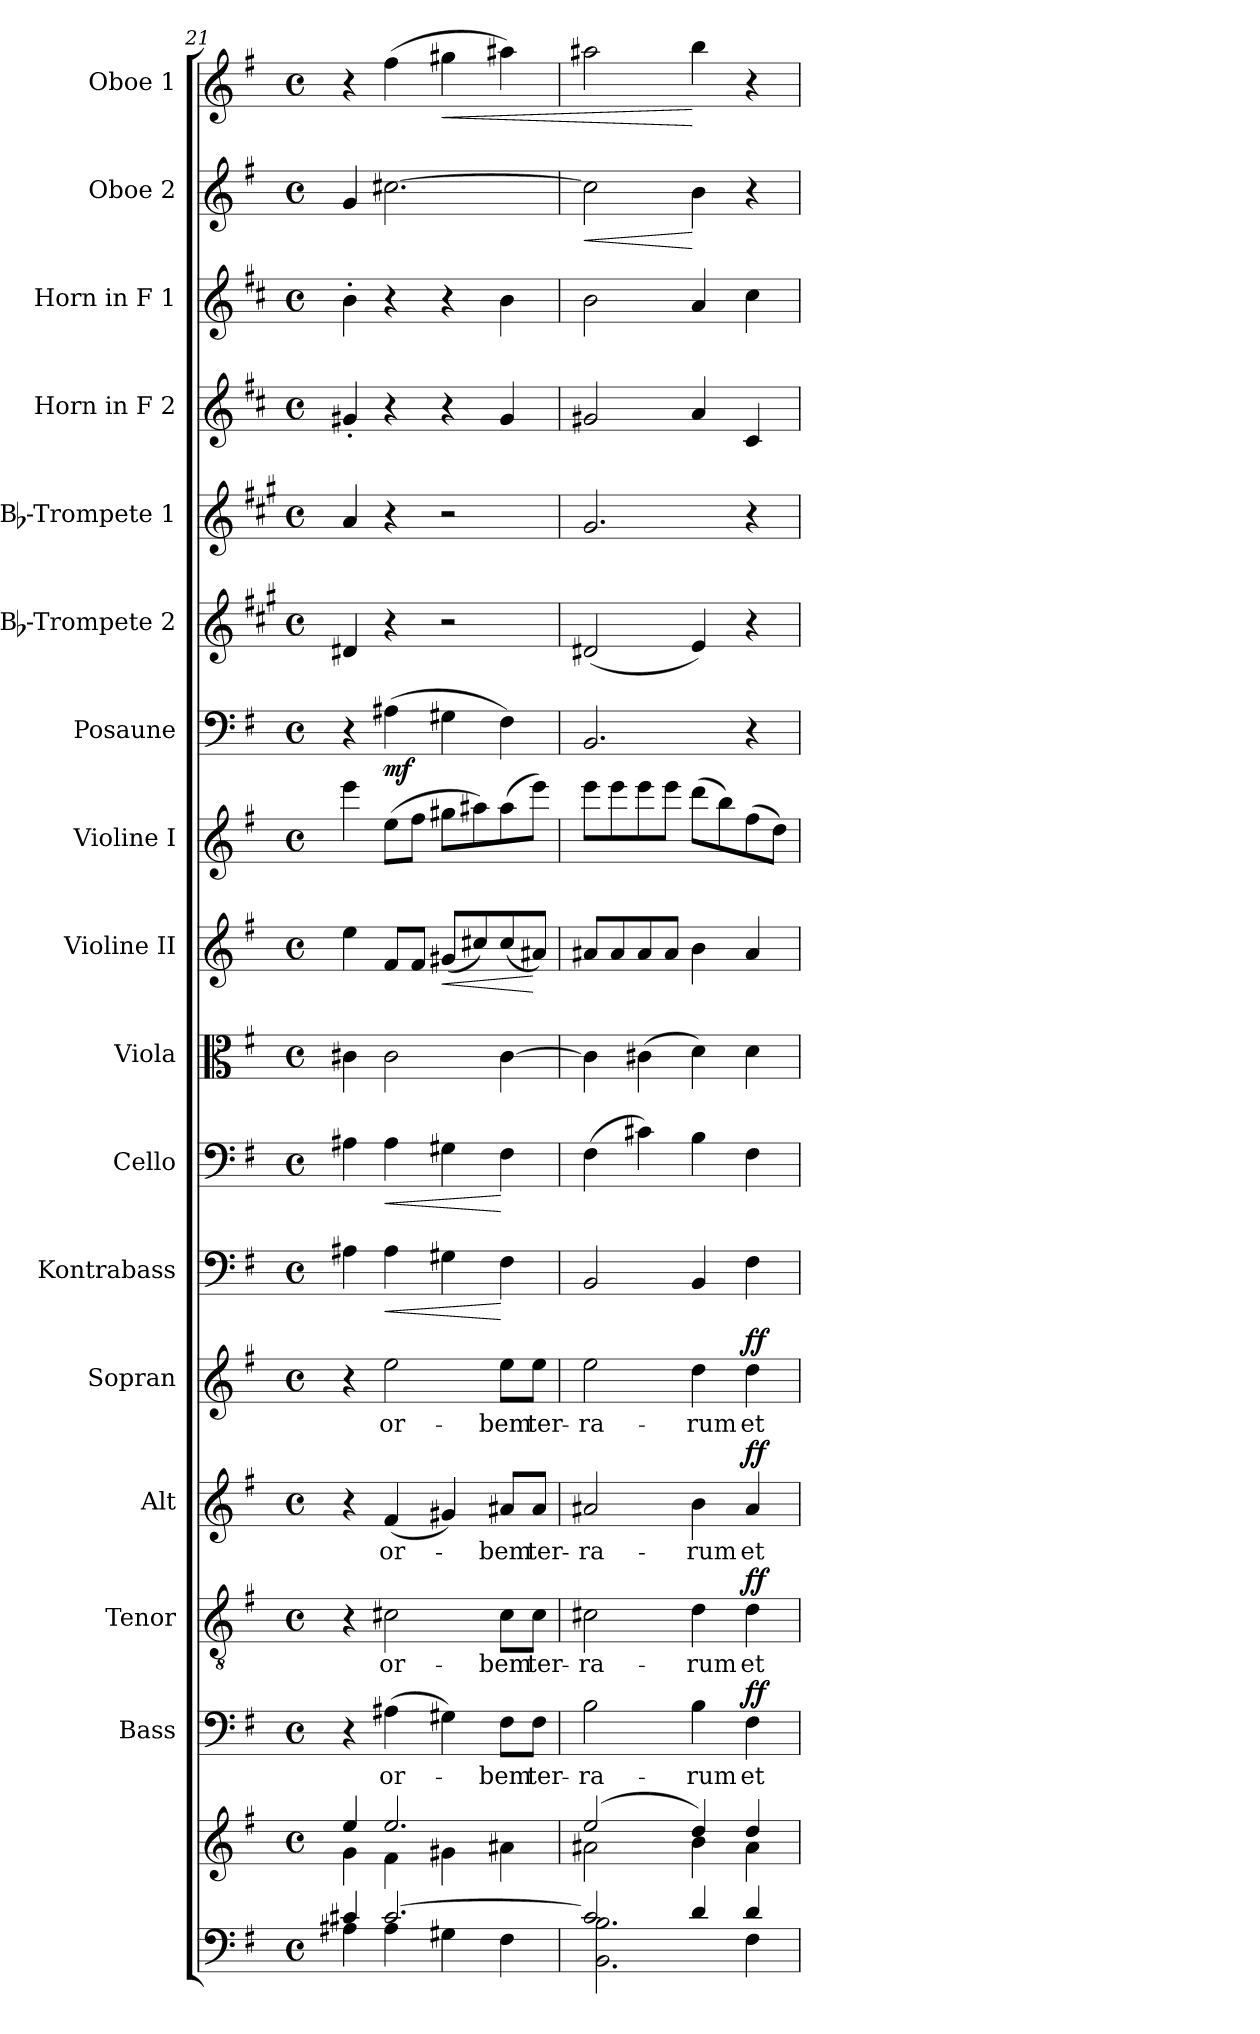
**kern	**kern	**kern	**text	**dynam	**kern	**text	**dynam	**kern	**text	**dynam	**kern	**text	**dynam	**kern	**dynam	**kern	**dynam	**kern	**kern	**dynam	**kern	**kern	**dynam	**kern	**kern	**kern	**kern	**kern	**dynam	**kern	**dynam
*part17	*part17	*part16	*part16	*part16	*part15	*part15	*part15	*part14	*part14	*part14	*part13	*part13	*part13	*part12	*part12	*part11	*part11	*part10	*part9	*part9	*part8	*part7	*part7	*part6	*part5	*part4	*part3	*part2	*part2	*part1	*part1
*staff18	*staff17	*staff16	*staff16	*staff16	*staff15	*staff15	*staff15	*staff14	*staff14	*staff14	*staff13	*staff13	*staff13	*staff12	*staff12	*staff11	*staff11	*staff10	*staff9	*staff9	*staff8	*staff7	*staff7	*staff6	*staff5	*staff4	*staff3	*staff2	*staff2	*staff1	*staff1
*	*	*I"Bass	*	*	*I"Tenor	*	*	*I"Alt	*	*	*I"Sopran	*	*	*I"Kontrabass	*	*I"Cello	*	*I"Viola	*I"Violine II	*	*I"Violine I	*I"Posaune	*	*I"Bb-Trompete 2	*I"Bb-Trompete 1	*I"Horn in F 2	*I"Horn in F 1	*I"Oboe 2	*	*I"Oboe 1	*
*	*	*I'B.	*	*	*I'T.	*	*	*I'A.	*	*	*I'S.	*	*	*I'Kb.	*	*	*	*I'Vla.	*I'Vl. II	*	*I'Vl. I	*I'Pos.	*	*I'Bb Trp. 2	*I'Bb Trp. 1	*	*	*I'Ob. 2	*	*I'Ob. 1	*
*clefF4	*clefG2	*clefF4	*	*	*clefGv2	*	*	*clefG2	*	*	*clefG2	*	*	*clefF4	*	*clefF4	*	*clefC3	*clefG2	*	*clefG2	*clefF4	*	*clefG2	*clefG2	*clefG2	*clefG2	*clefG2	*	*clefG2	*
*	*	*	*	*	*	*	*	*	*	*	*	*	*	*ITrd7c12	*	*	*	*	*	*	*	*	*	*ITrd1c2	*ITrd1c2	*ITrd4c7	*ITrd4c7	*	*	*	*
*k[f#]	*k[f#]	*k[f#]	*	*	*k[f#]	*	*	*k[f#]	*	*	*k[f#]	*	*	*k[f#]	*	*k[f#]	*	*k[f#]	*k[f#]	*	*k[f#]	*k[f#]	*	*k[f#]	*k[f#]	*k[f#]	*k[f#]	*k[f#]	*	*k[f#]	*
*G:	*G:	*G:	*	*	*G:	*	*	*G:	*	*	*G:	*	*	*G:	*	*G:	*	*G:	*G:	*	*G:	*G:	*	*G:	*G:	*G:	*G:	*G:	*	*G:	*
*M4/4	*M4/4	*M4/4	*	*	*M4/4	*	*	*M4/4	*	*	*M4/4	*	*	*M4/4	*	*M4/4	*	*M4/4	*M4/4	*	*M4/4	*M4/4	*	*M4/4	*M4/4	*M4/4	*M4/4	*M4/4	*	*M4/4	*
*met(c)	*met(c)	*met(c)	*	*	*met(c)	*	*	*met(c)	*	*	*met(c)	*	*	*met(c)	*	*met(c)	*	*met(c)	*met(c)	*	*met(c)	*met(c)	*	*met(c)	*met(c)	*met(c)	*met(c)	*met(c)	*	*met(c)	*
=21	=21	=21	=21	=21	=21	=21	=21	=21	=21	=21	=21	=21	=21	=21	=21	=21	=21	=21	=21	=21	=21	=21	=21	=21	=21	=21	=21	=21	=21	=21	=21
*^	*^	*	*	*	*	*	*	*	*	*	*	*	*	*	*	*	*	*	*	*	*	*	*	*	*	*	*	*	*	*	*
4c#X/	4A#X\	4ee/	4g\	4r	.	.	4r	.	.	4r	.	.	4r	.	.	4AA#X\	.	4A#X\	.	4c#X\	4ee\	.	4eee\	4r	.	4c#X/	4g/	4c#X'</	4e'>\	4g/	.	4r	.
!	!	!	!	!	!LO:LY:b	!	!	!LO:LY:b	!	!	!LO:LY:b	!	!	!LO:LY:b	!	!	!LO:HP:b	!	!LO:HP:b	!	!	!	!	!	!LO:DY:b	!	!	!	!	!	!	!	!
[>2.c#/	4A#\	2.ee/	4f#\	(>4A#X\	or-	.	2c#X\	or-	.	(<4f#/	or-	.	2ee\	or-	.	4AA#\	<	4A#\	<	2c#\	8f#/L	.	(>8ee\L	(>4A#X\	mf	4r	4r	4r	4r	[2.cc#X\	.	(>4ff#\	.
.	.	.	.	.	.	.	.	.	.	.	.	.	.	.	.	.	.	.	.	.	8f#/J	.	8ff#\J	.	.	.	.	.	.	.	.	.	.
!	!	!	!	!	!	!	!	!	!	!	!	!	!	!	!	!	!	!	!	!	!	!LO:HP:b	!	!	!	!	!	!	!	!	!	!	!LO:HP:b
.	4G#X\	.	4g#X\	4G#X\)	.	.	.	.	.	4g#X/)	.	.	.	.	.	4GG#X\	.	4G#X\	.	.	(<8g#X/L	<	8gg#X\L	4G#X\	.	2r	2r	4r	4r	.	.	4gg#X\	<
.	.	.	.	.	.	.	.	.	.	.	.	.	.	.	.	.	.	.	.	.	8cc#X/)	.	8aa#X\)	.	.	.	.	.	.	.	.	.	.
!	!	!	!	!	!LO:LY:b	!	!	!LO:LY:b	!	!	!LO:LY:b	!	!	!LO:LY:b	!	!	!	!	!	!	!	!	!	!	!	!	!	!	!	!	!	!	!
.	4F#\	.	4a#X\	8F#\L	-bem	.	8c#\L	-bem	.	8a#X/L	-bem	.	8ee\L	-bem	.	4FF#\	[	4F#\	[	[4c#\	(<8cc#/	.	(>8aa#\	4F#\)	.	.	.	4c#/	4e\	.	.	4aa#X\)	.
!	!	!	!	!	!LO:LY:b	!	!	!LO:LY:b	!	!	!LO:LY:b	!	!	!LO:LY:b	!	!	!	!	!	!	!	!	!	!	!	!	!	!	!	!	!	!	!
.	.	.	.	8F#\J	ter-	.	8c#\J	ter-	.	8a#/J	ter-	.	8ee\J	ter-	.	.	.	.	.	.	8a#X/J)	[	8eee\J)	.	.	.	.	.	.	.	.	.	.
=22	=22	=22	=22	=22	=22	=22	=22	=22	=22	=22	=22	=22	=22	=22	=22	=22	=22	=22	=22	=22	=22	=22	=22	=22	=22	=22	=22	=22	=22	=22	=22	=22	=22
!	!	!	!	!	!LO:LY:b	!	!	!LO:LY:b	!	!	!LO:LY:b	!	!	!LO:LY:b	!	!	!	!	!	!	!	!	!	!	!	!	!	!	!	!	!LO:HP:b	!	!
2c#/]	2.BB\ 2.B\	(2ee/	2a#X\	2B\	-ra-	.	2c#X\	-ra-	.	2a#X/	-ra-	.	2ee\	-ra-	.	2BBB/	.	(>4F#\	.	4c#\]	8a#X/L	.	8eee\L	2.BB/	.	(<2c#X/	2.f#/	2c#X/	2e\	2cc#\]	<	2aa#X\	.
.	.	.	.	.	.	.	.	.	.	.	.	.	.	.	.	.	.	.	.	.	8a#/	.	8eee\	.	.	.	.	.	.	.	.	.	.
.	.	.	.	.	.	.	.	.	.	.	.	.	.	.	.	.	.	4c#X\)	.	(>4c#X\	8a#/	.	8eee\	.	.	.	.	.	.	.	.	.	.
.	.	.	.	.	.	.	.	.	.	.	.	.	.	.	.	.	.	.	.	.	8a#/J	.	8eee\J	.	.	.	.	.	.	.	.	.	.
!	!	!	!	!	!LO:LY:b	!	!	!LO:LY:b	!	!	!LO:LY:b	!	!	!LO:LY:b	!	!	!	!	!	!	!	!	!	!	!	!	!	!	!	!	!	!	!
4d/	.	4dd/)	4b\	4B\	-rum	.	4d\	-rum	.	4b\	-rum	.	4dd\	-rum	.	4BBB/	.	4B\	.	4d\)	4b\	.	(>8ddd\L	.	.	4d/)	.	4d/	4d/	4b\	[	4bb\	[
.	.	.	.	.	.	.	.	.	.	.	.	.	.	.	.	.	.	.	.	.	.	.	8bb\)	.	.	.	.	.	.	.	.	.	.
!	!	!	!	!	!LO:LY:b	!LO:DY:a	!	!LO:LY:b	!LO:DY:a	!	!LO:LY:b	!LO:DY:a	!	!LO:LY:b	!LO:DY:a	!	!	!	!	!	!	!	!	!	!	!	!	!	!	!	!	!	!
4d/	4F#\	4dd/	4a#\	4F#\	et	ff	4d\	et	ff	4a#/	et	ff	4dd\	et	ff	4FF#\	.	4F#\	.	4d\	4a#/	.	(>8ff#\	4r	.	4r	4r	4F#/	4f#\	4r	.	4r	.
.	.	.	.	.	.	.	.	.	.	.	.	.	.	.	.	.	.	.	.	.	.	.	8dd\J)	.	.	.	.	.	.	.	.	.	.
*v	*v	*	*	*	*	*	*	*	*	*	*	*	*	*	*	*	*	*	*	*	*	*	*	*	*	*	*	*	*	*	*	*	*
*	*v	*v	*	*	*	*	*	*	*	*	*	*	*	*	*	*	*	*	*	*	*	*	*	*	*	*	*	*	*	*	*	*
=	=	=	=	=	=	=	=	=	=	=	=	=	=	=	=	=	=	=	=	=	=	=	=	=	=	=	=	=	=	=	=
*-	*-	*-	*-	*-	*-	*-	*-	*-	*-	*-	*-	*-	*-	*-	*-	*-	*-	*-	*-	*-	*-	*-	*-	*-	*-	*-	*-	*-	*-	*-	*-
